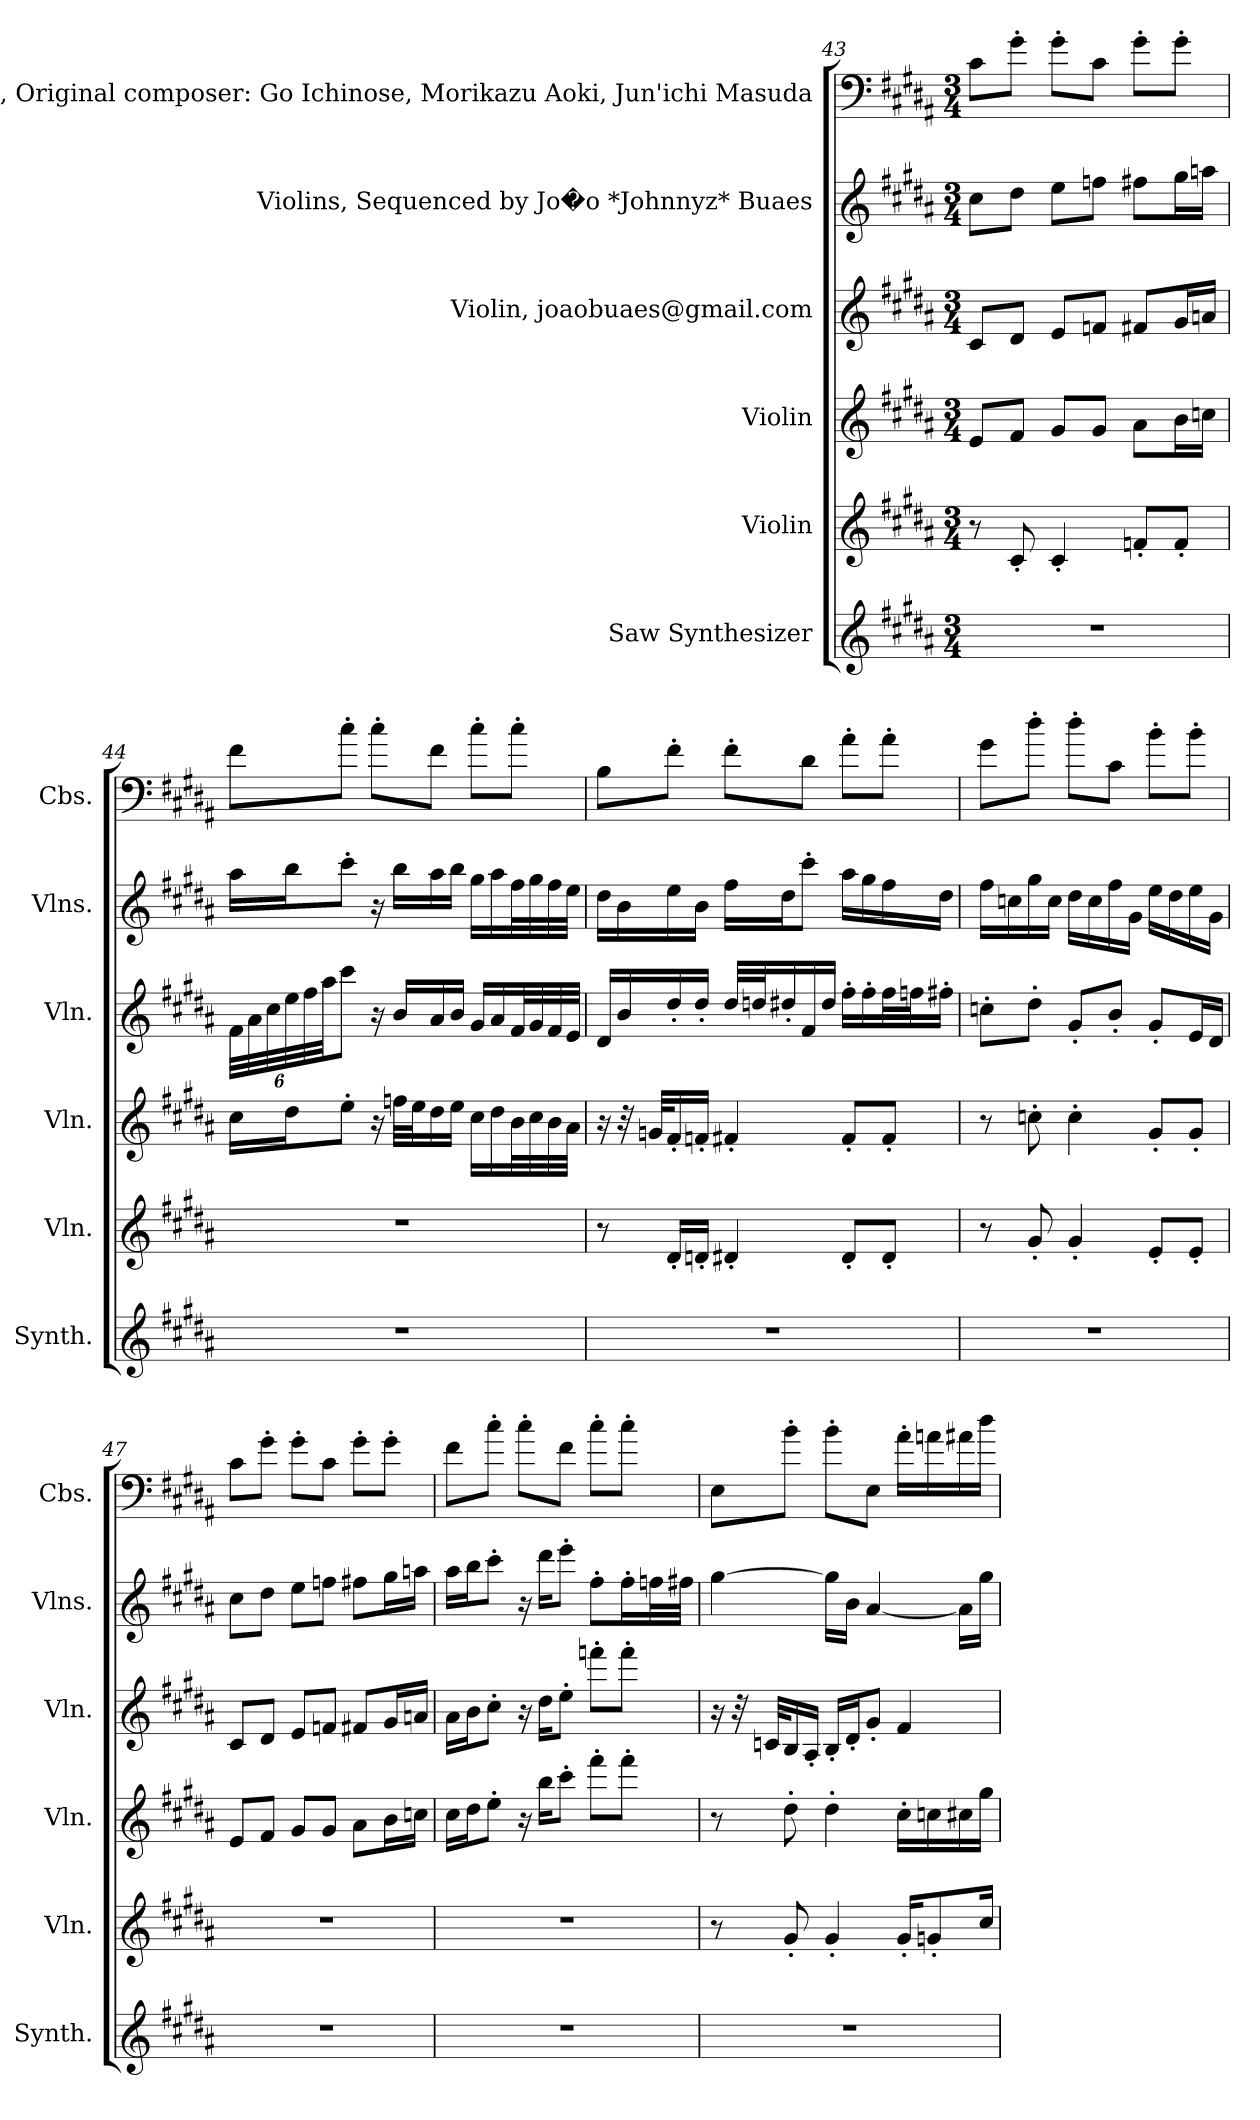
**kern	**kern	**kern	**kern	**kern	**kern
*part6	*part5	*part4	*part3	*part2	*part1
*staff6	*staff5	*staff4	*staff3	*staff2	*staff1
*I"Saw Synthesizer	*I"Violin	*I"Violin	*I"Violin, joaobuaes@gmail.com	*I"Violins, Sequenced by Jo�o *Johnnyz* Buaes	*I"Contrabasses, Original composer: Go Ichinose, Morikazu Aoki, Jun'ichi Masuda
*I'Synth.	*I'Vln.	*I'Vln.	*I'Vln.	*I'Vlns.	*I'Cbs.
!!LO:PB:g=z
*clefG2	*clefG2	*clefG2	*clefG2	*clefG2	*clefF4
*	*	*	*	*	*ITrd7c12
*k[f#c#g#d#a#]	*k[f#c#g#d#a#]	*k[f#c#g#d#a#]	*k[f#c#g#d#a#]	*k[f#c#g#d#a#]	*k[f#c#g#d#a#]
*M3/4	*M3/4	*M3/4	*M3/4	*M3/4	*M3/4
*MM76	*MM76	*MM76	*MM76	*MM76	*MM76
=43	=43	=43	=43	=43	=43
2.r	8r	8e/L	8c#/L	8cc#\L	8C#\L
.	8c#'/	8f#/J	8d#/J	8dd#\J	8G#'\J
.	4c#'/	8g#/L	8e/L	8ee\L	8G#'\L
.	.	8g#/J	8fn/J	8ffn\J	8C#\J
.	8fn'/L	8a#\L	8f#X/L	8ff#X\L	8G#'\L
.	8f'/J	16b\L	16g#/L	16gg#\L	8G#'\J
.	.	16ccn\JJ	16an/JJ	16aan\JJ	.
=44	=44	=44	=44	=44	=44
*	*	*	*Xbrackettup	*	*
*	*	*	*	*	*MM92
2.r	2.r	16cc#\LL	48f#\LLL	16aa#\LL	8F#\L
.	.	.	48a#\	.	.
.	.	.	48cc#\	.	.
.	.	16dd#\J	48ee\	16bb\J	.
.	.	.	48ff#\	.	.
.	.	.	48aa#\JJ	.	.
.	.	8ee'\J	8ccc#\J	8ccc#'\J	8c#'\J
.	.	16r	16r	16r	8c#'\L
.	.	32ffn\LLL	16b/LL	16bb\LL	.
.	.	32ee\J	.	.	.
.	.	16dd#\	16a#/	16aa#\	8F#\J
.	.	16ee\JJ	16b/JJ	16bb\JJ	.
.	.	16cc#\LL	16g#/LL	16gg#\LL	8c#'\L
.	.	16dd#\	16a#/	16aa#\	.
.	.	32b\L	32f#/L	32ff#\L	8c#'\J
.	.	32cc#\	32g#/	32gg#\	.
.	.	32b\	32f#/	32ff#\	.
.	.	32a#\JJJ	32e/JJJ	32ee\JJJ	.
!!LO:LB:g=z
=45	=45	=45	=45	=45	=45
2.r	8r	16r	16d#/LL	16dd#\LL	8BB\L
.	.	32r	16b/	16b\	.
.	.	32gn/KLL	.	.	.
.	16d#'/LL	16f#'/	16dd#'/	16ee\	8F#'\J
.	16dn'/JJ	16fn'/JJ	16dd#'/JJ	16b\JJ	.
.	4d#X'/	4f#X'/	32dd#/LLL	16ff#\LL	8F#'\L
.	.	.	32ddn/J	.	.
.	.	.	16dd#X'/	16dd#\J	.
.	.	.	16f#/	8ccc#'\J	8D#\J
.	.	.	16dd#/JJ	.	.
.	8d#'/L	8f#'/L	16ff#'\LL	16aa#\LL	8A#'\L
.	.	.	16ff#'\	16gg#\	.
.	8d#'/J	8f#'/J	32ff#\L	16ff#\	8A#'\J
.	.	.	32ffn\J	.	.
.	.	.	16ff#X'\JJ	16dd#\JJ	.
=46	=46	=46	=46	=46	=46
2.r	8r	8r	8ccn'\L	16ff#\LL	8G#\L
.	.	.	.	16ccn\	.
.	8g#'/	8ccn'\	8dd#'\J	16gg#\	8d#'\J
.	.	.	.	16cc\JJ	.
.	4g#'/	4cc'\	8g#'/L	16dd#\LL	8d#'\L
.	.	.	.	16cc\	.
.	.	.	8b'/J	16ff#\	8C#\J
.	.	.	.	16g#\JJ	.
.	8e'/L	8g#'/L	8g#'/L	16ee\LL	8B'\L
.	.	.	.	16dd#\	.
.	8e'/J	8g#'/J	16e/L	16ee\	8B'\J
.	.	.	16d#/JJ	16g#\JJ	.
!!LO:PB:g=z
=47	=47	=47	=47	=47	=47
2.r	2.r	8e/L	8c#/L	8cc#\L	8C#\L
.	.	8f#/J	8d#/J	8dd#\J	8G#'\J
.	.	8g#/L	8e/L	8ee\L	8G#'\L
.	.	8g#/J	8fn/J	8ffn\J	8C#\J
.	.	8a#\L	8f#X/L	8ff#X\L	8G#'\L
.	.	16b\L	16g#/L	16gg#\L	8G#'\J
.	.	16ccn\JJ	16an/JJ	16aan\JJ	.
=48	=48	=48	=48	=48	=48
2.r	2.r	16cc#\LL	16a#\LL	16aa#\LL	8F#\L
.	.	16dd#\J	16b\J	16bb\J	.
.	.	8ee'\J	8cc#'\J	8ccc#'\J	8c#'\J
.	.	16r	16r	16r	8c#'\L
.	.	16bb\KL	16dd#\KL	16ddd#\KL	.
.	.	8ccc#'\J	8ee'\J	8eee'\J	8F#\J
.	.	8fff#'\L	8fffn'\L	8ff#'\L	8c#'\L
.	.	8fff#'\J	8fff'\J	16ff#'\L	8c#'\J
.	.	.	.	32ffn\L	.
.	.	.	.	32ff#X\JJJ	.
!!LO:LB:g=z
=49	=49	=49	=49	=49	=49
2.r	8r	8r	16r	[4gg#\	8EE\L
.	.	.	32r	.	.
.	.	.	32cn/KLL	.	.
.	8g#'/	8dd#'\	16B/	.	8B'\J
.	.	.	16A#'/JJ	.	.
.	4g#'/	4dd#'\	16B'/LL	16gg#\LL]	8B'\L
.	.	.	16d#'/J	16b\JJ	.
.	.	.	8g#'/J	[4a#/	8EE\J
.	16g#'/KL	16cc#'\LL	4f#/	.	16A#'\LL
.	8gn'/	16ccn\	.	.	16An\
.	.	16cc#X\	.	16a#\LL]	16A#X\
.	16cc#/Jk	16gg#\JJ	.	16gg#\JJ	16d#\JJ
=	=	=	=	=	=
*-	*-	*-	*-	*-	*-
